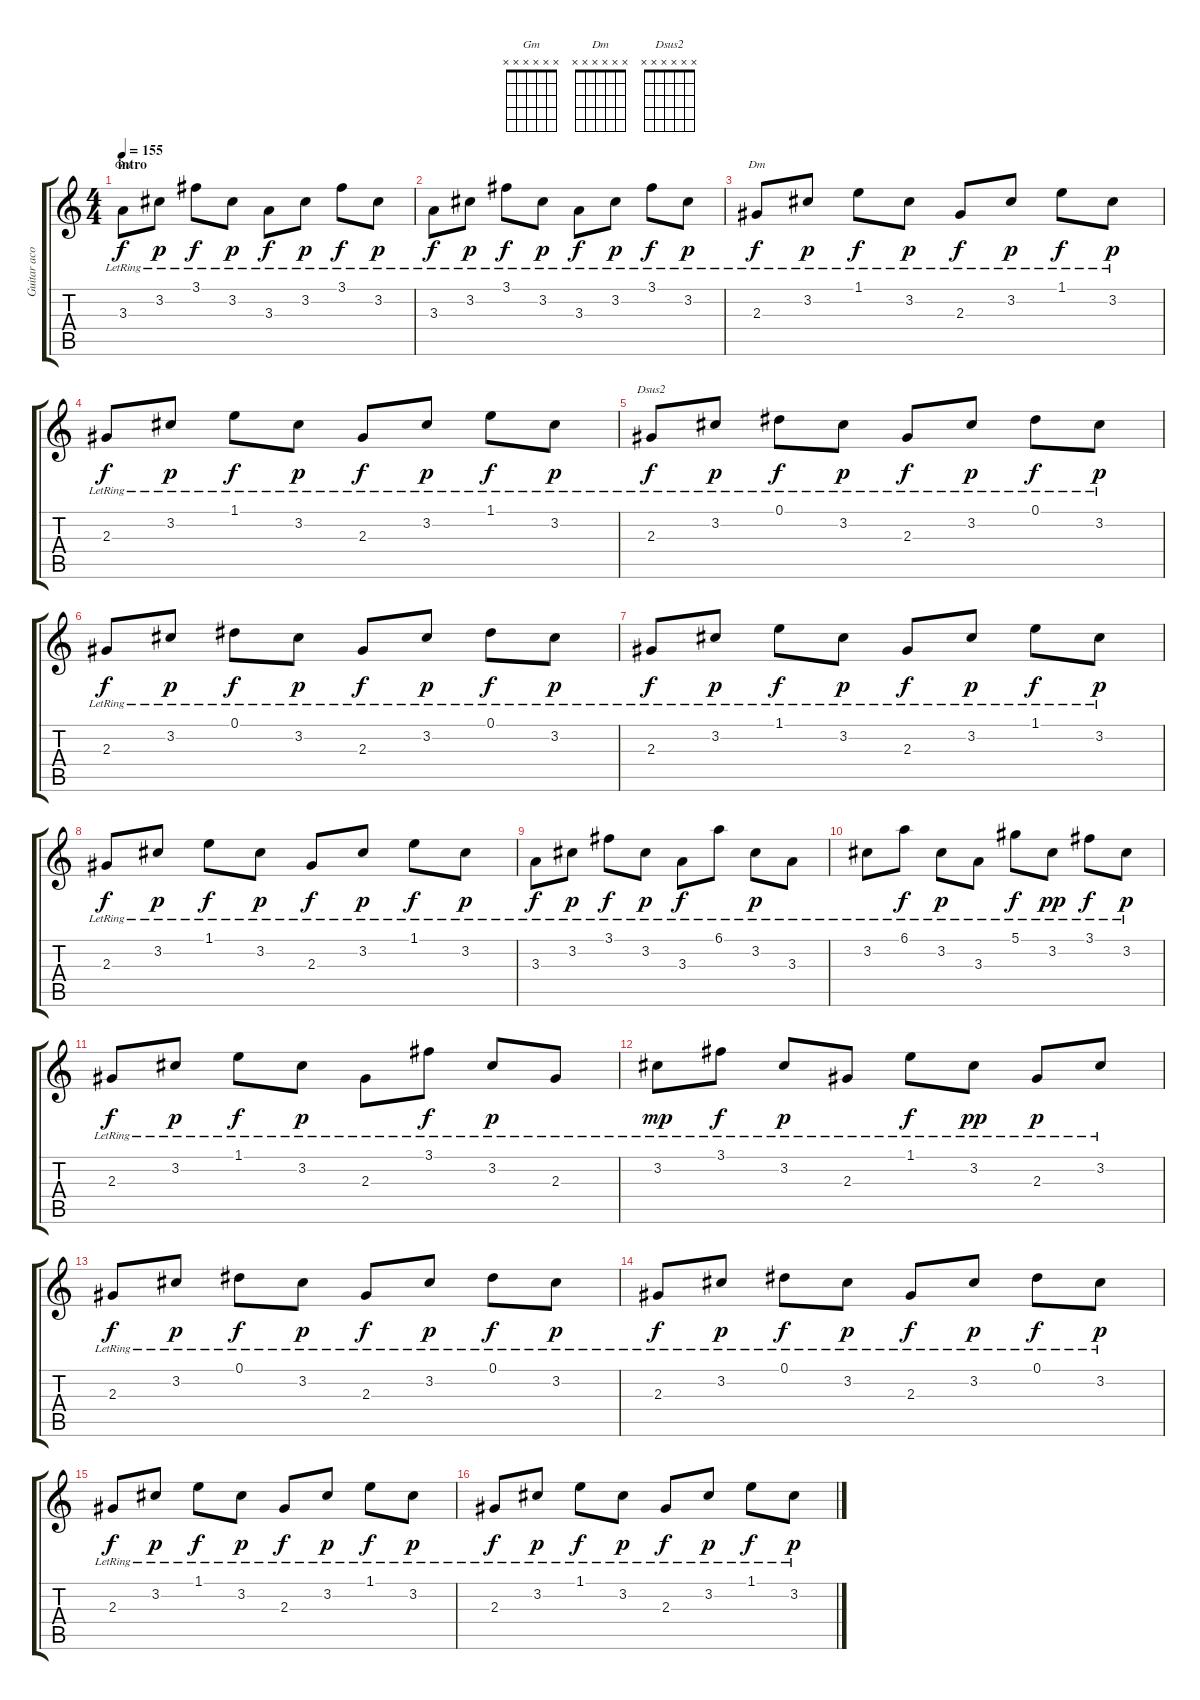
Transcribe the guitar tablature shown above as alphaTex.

\track ("Guitar acoustic [Daron]" "Guitar aco") {instrument electricguitarjazz}
\staff {score tabs}
\tuning (Eb4 Bb3 Gb3 Db3 Ab2 Db2) {hide}
\chord ("Gm" x x x x x x)
\chord ("Dm" x x x x x x)
\chord ("Dsus2" x x x x x x)
\ts (4 4)
\section ("" "intro")
\tempo 155
\clef g2
\ks c
3.3{lr}.8{ch "Gm" dy f instrument electricguitarjazz} 3.2{lr}.8{dy p} 3.1{lr}.8{dy f} 3.2{lr}.8{dy p} 3.3{lr}.8{dy f} 3.2{lr}.8{dy p} 3.1{lr}.8{dy f} 3.2{lr}.8{dy p} |
3.3{lr}.8{dy f} 3.2{lr}.8{dy p} 3.1{lr}.8{dy f} 3.2{lr}.8{dy p} 3.3{lr}.8{dy f} 3.2{lr}.8{dy p} 3.1{lr}.8{dy f} 3.2{lr}.8{dy p} |
2.3{lr}.8{ch "Dm" dy f} 3.2{lr}.8{dy p} 1.1{lr}.8{dy f} 3.2{lr}.8{dy p} 2.3{lr}.8{dy f} 3.2{lr}.8{dy p} 1.1{lr}.8{dy f} 3.2{lr}.8{dy p} |
2.3{lr}.8{dy f} 3.2{lr}.8{dy p} 1.1{lr}.8{dy f} 3.2{lr}.8{dy p} 2.3{lr}.8{dy f} 3.2{lr}.8{dy p} 1.1{lr}.8{dy f} 3.2{lr}.8{dy p} |
2.3{lr}.8{ch "Dsus2" dy f} 3.2{lr}.8{dy p} 0.1{lr}.8{dy f} 3.2{lr}.8{dy p} 2.3{lr}.8{dy f} 3.2{lr}.8{dy p} 0.1{lr}.8{dy f} 3.2{lr}.8{dy p} |
2.3{lr}.8{dy f} 3.2{lr}.8{dy p} 0.1{lr}.8{dy f} 3.2{lr}.8{dy p} 2.3{lr}.8{dy f} 3.2{lr}.8{dy p} 0.1{lr}.8{dy f} 3.2{lr}.8{dy p} |
2.3{lr}.8{dy f} 3.2{lr}.8{dy p} 1.1{lr}.8{dy f} 3.2{lr}.8{dy p} 2.3{lr}.8{dy f} 3.2{lr}.8{dy p} 1.1{lr}.8{dy f} 3.2{lr}.8{dy p} |
2.3{lr}.8{dy f} 3.2{lr}.8{dy p} 1.1{lr}.8{dy f} 3.2{lr}.8{dy p} 2.3{lr}.8{dy f} 3.2{lr}.8{dy p} 1.1{lr}.8{dy f} 3.2{lr}.8{dy p} |
3.3{lr}.8{dy f} 3.2{lr}.8{dy p} 3.1{lr}.8{dy f} 3.2{lr}.8{dy p} 3.3{lr}.8{dy f} 6.1{lr}.8 3.2{lr}.8{dy p} 3.3{lr}.8 |
3.2{lr}.8 6.1{lr}.8{dy f} 3.2{lr}.8{dy p} 3.3{lr}.8 5.1{lr}.8{dy f} 3.2{lr}.8{dy pp} 3.1{lr}.8{dy f} 3.2{lr}.8{dy p} |
2.3{lr}.8{dy f} 3.2{lr}.8{dy p} 1.1{lr}.8{dy f} 3.2{lr}.8{dy p} 2.3{lr}.8 3.1{lr}.8{dy f} 3.2{lr}.8{dy p} 2.3{lr}.8 |
3.2{lr}.8{dy mp} 3.1{lr}.8{dy f} 3.2{lr}.8{dy p} 2.3{lr}.8 1.1{lr}.8{dy f} 3.2{lr}.8{dy pp} 2.3{lr}.8{dy p} 3.2{lr}.8 |
2.3{lr}.8{dy f} 3.2{lr}.8{dy p} 0.1{lr}.8{dy f} 3.2{lr}.8{dy p} 2.3{lr}.8{dy f} 3.2{lr}.8{dy p} 0.1{lr}.8{dy f} 3.2{lr}.8{dy p} |
2.3{lr}.8{dy f} 3.2{lr}.8{dy p} 0.1{lr}.8{dy f} 3.2{lr}.8{dy p} 2.3{lr}.8{dy f} 3.2{lr}.8{dy p} 0.1{lr}.8{dy f} 3.2{lr}.8{dy p} |
2.3{lr}.8{dy f} 3.2{lr}.8{dy p} 1.1{lr}.8{dy f} 3.2{lr}.8{dy p} 2.3{lr}.8{dy f} 3.2{lr}.8{dy p} 1.1{lr}.8{dy f} 3.2{lr}.8{dy p} |
2.3{lr}.8{dy f} 3.2{lr}.8{dy p} 1.1{lr}.8{dy f} 3.2{lr}.8{dy p} 2.3{lr}.8{dy f} 3.2{lr}.8{dy p} 1.1{lr}.8{dy f} 3.2{lr}.8{dy p}
